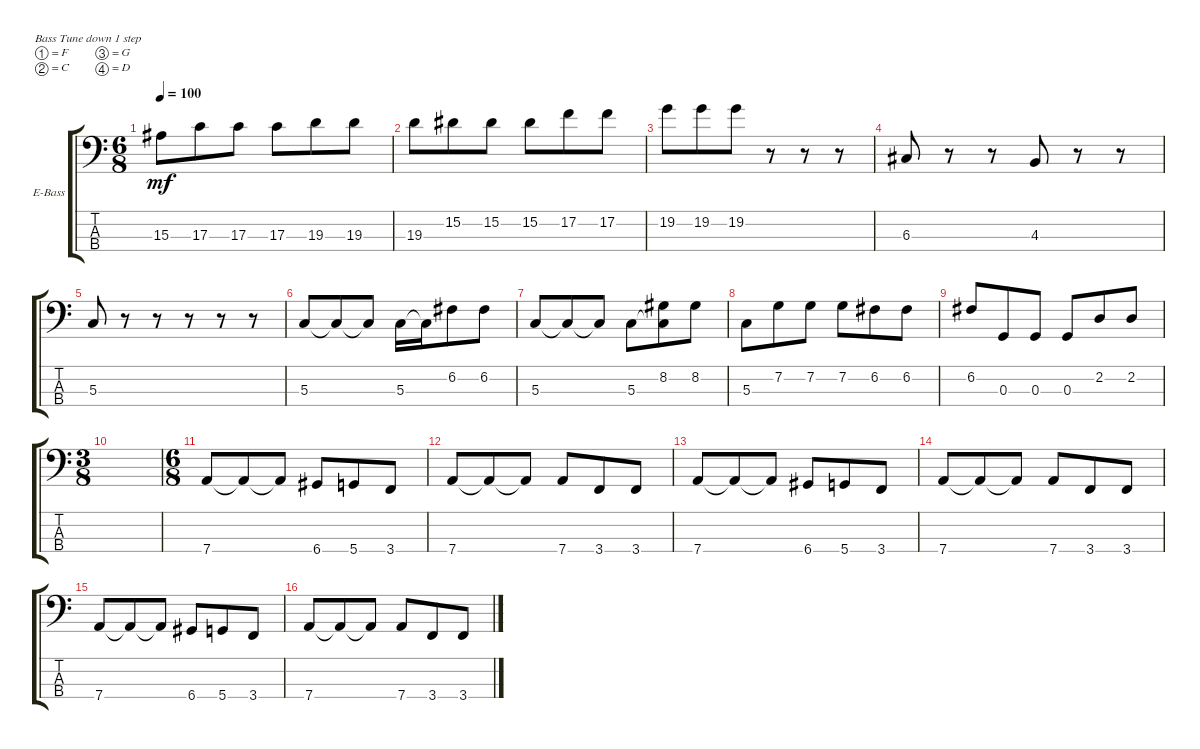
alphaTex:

\defaultSystemsLayout 4
\bracketExtendMode groupsimilarinstruments
\firstSystemTrackNameOrientation horizontal
\otherSystemsTrackNameOrientation horizontal
\track ("Bass" "E-Bass") {instrument electricbassfinger}
\staff {score tabs}
\tuning (F2 C2 G1 D1)
\ts (6 8)
\tempo 100
\clef f4
\ks c
15.3.8{dy mf} 17.3.8 17.3.8 17.3.8 19.3.8 19.3.8 |
19.3.8 15.2.8 15.2.8 15.2.8 17.2.8 17.2.8 |
19.2.8 19.2.8 19.2.8 r.8 r.8 r.8 |
6.3.8 r.8 r.8 4.3.8 r.8 r.8 |
5.3.8 r.8 r.8 r.8 r.8 r.8 |
5.3.8 5.3{t}.8 5.3{t}.8 5.3.16 5.3{t}.16 6.2.8 6.2.8 |
5.3.8 5.3{t}.8 5.3{t}.8 5.3.8 (5.3{t} 8.2).8 8.2.8 |
5.3.8 7.2.8 7.2.8 7.2.8 6.2.8 6.2.8 |
6.2.8 0.3.8 0.3.8 0.3.8 2.2.8 2.2.8 |
\ts (3 8)
|
\ts (6 8)
7.4.8 7.4{t}.8 7.4{t}.8 6.4.8 5.4.8 3.4.8 |
7.4.8 7.4{t}.8 7.4{t}.8 7.4.8 3.4.8 3.4.8 |
7.4.8 7.4{t}.8 7.4{t}.8 6.4.8 5.4.8 3.4.8 |
7.4.8 7.4{t}.8 7.4{t}.8 7.4.8 3.4.8 3.4.8 |
7.4.8 7.4{t}.8 7.4{t}.8 6.4.8 5.4.8 3.4.8 |
7.4.8 7.4{t}.8 7.4{t}.8 7.4.8 3.4.8 3.4.8
